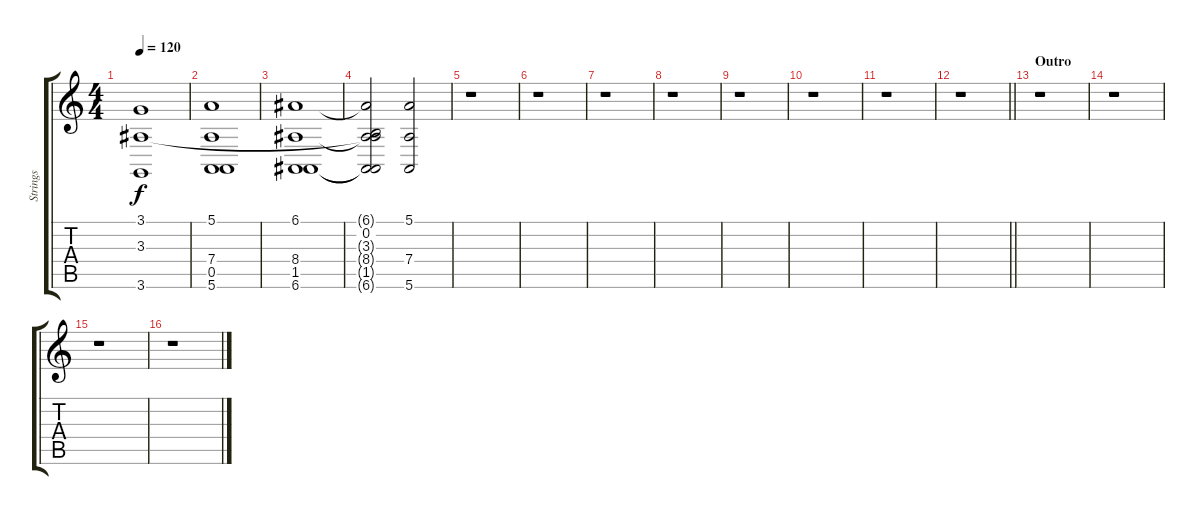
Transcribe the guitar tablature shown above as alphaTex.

\track ("Strings" "Strings") {instrument stringensemble2}
\staff {score tabs}
\tuning (E4 B3 G3 D3 A2 E2) {hide}
\ts (4 4)
\tempo 120
\clef g2
\ks c
(3.1 3.3 3.6).1{dy f} |
(5.1 7.4 0.5 5.6).1 |
(6.1 8.4 1.5 6.6).1 |
(6.1{t} 0.2 3.3{t} 8.4{t} 1.5{t} 6.6{t}).2 (5.1 7.4 5.6).2{volume 0} |
r.1 |
r.1 |
r.1 |
r.1 |
r.1 |
r.1 |
r.1 |
\barLineRight lightlight
r.1 |
\section ("" "Outro")
r.1 |
r.1 |
r.1 |
r.1
